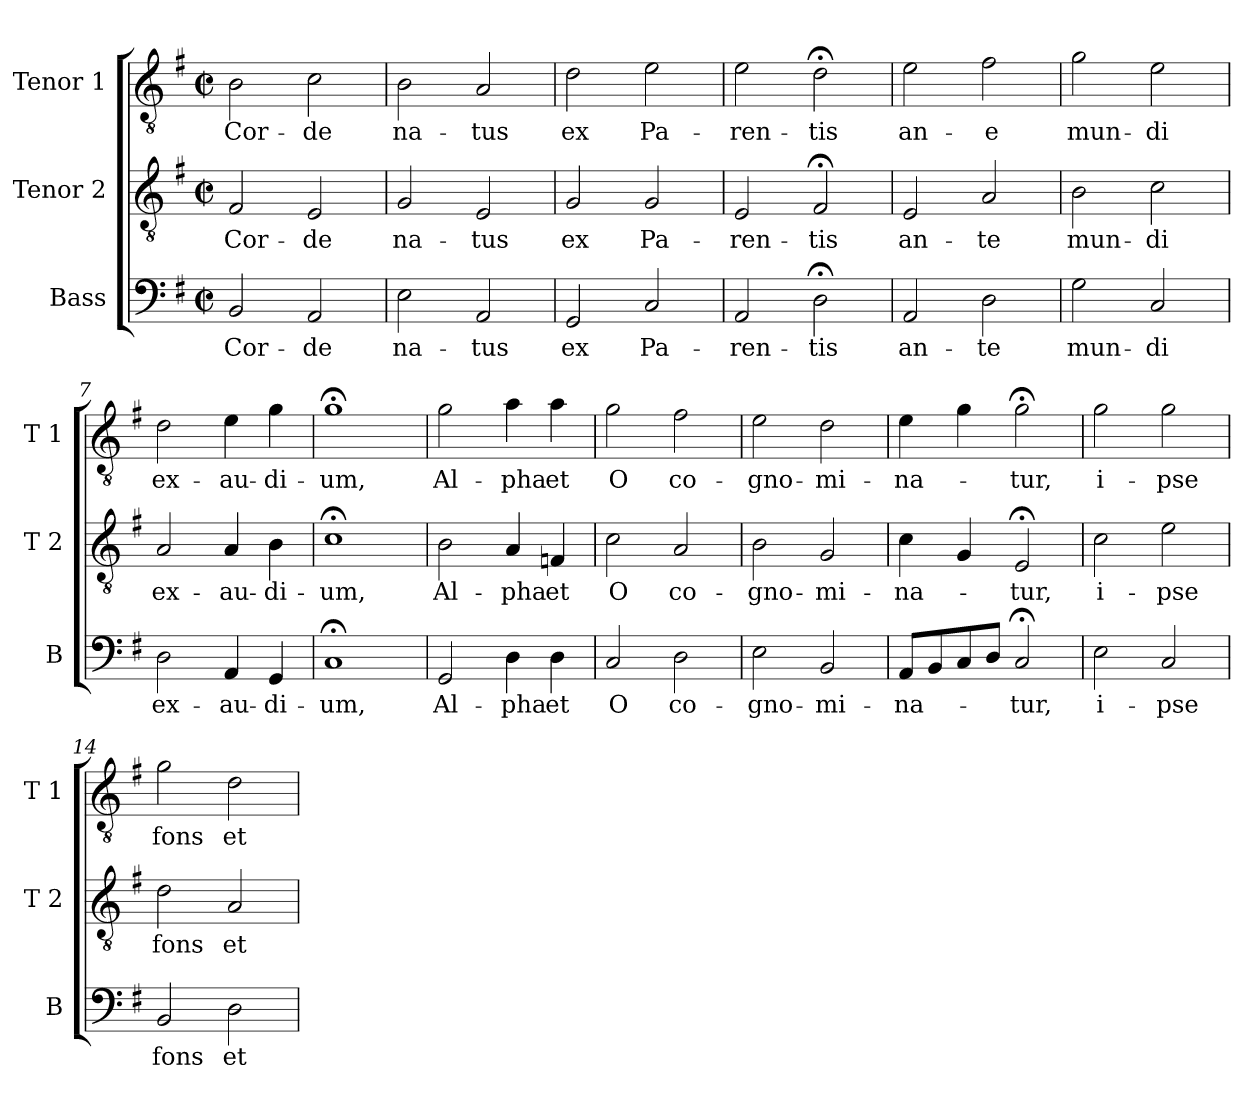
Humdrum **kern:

**kern	**text	**kern	**text	**kern	**text
*part3	*part3	*part2	*part2	*part1	*part1
*staff3	*staff3	*staff2	*staff2	*staff1	*staff1
*I"Bass	*	*I"Tenor 2	*	*I"Tenor 1	*
*I'B	*	*I'T 2	*	*I'T 1	*
*clefF4	*	*clefGv2	*	*clefGv2	*
*k[f#]	*	*k[f#]	*	*k[f#]	*
*G:	*	*G:	*	*G:	*
*M2/2	*	*M2/2	*	*M2/2	*
*met(c|)	*	*met(c|)	*	*met(c|)	*
=1	=1	=1	=1	=1	=1
!	!LO:LY:b	!	!LO:LY:b	!	!LO:LY:b
2BB/	Cor-	2F#/	Cor-	2B\	Cor-
!	!LO:LY:b	!	!LO:LY:b	!	!LO:LY:b
2AA/	-de	2E/	-de	2c\	-de
=2	=2	=2	=2	=2	=2
!	!LO:LY:b	!	!LO:LY:b	!	!LO:LY:b
2E\	na-	2G/	na-	2B\	na-
!	!LO:LY:b	!	!LO:LY:b	!	!LO:LY:b
2AA/	-tus	2E/	-tus	2A/	-tus
=3	=3	=3	=3	=3	=3
!	!LO:LY:b	!	!LO:LY:b	!	!LO:LY:b
2GG/	ex	2G/	ex	2d\	ex
!	!LO:LY:b	!	!LO:LY:b	!	!LO:LY:b
2C/	Pa-	2G/	Pa-	2e\	Pa-
=4	=4	=4	=4	=4	=4
!	!LO:LY:b	!	!LO:LY:b	!	!LO:LY:b
2AA/	-ren-	2E/	-ren-	2e\	-ren-
!	!LO:LY:b	!	!LO:LY:b	!	!LO:LY:b
2D;<\	-tis	2F#;</	-tis	2d;<\	-tis
!!LO:LB:g=z
=5	=5	=5	=5	=5	=5
!	!LO:LY:b	!	!LO:LY:b	!	!LO:LY:b
2AA/	an-	2E/	an-	2e\	an-
!	!LO:LY:b	!	!LO:LY:b	!	!LO:LY:b
2D\	-te	2A/	-te	2f#\	-e
=6	=6	=6	=6	=6	=6
!	!LO:LY:b	!	!LO:LY:b	!	!LO:LY:b
2G\	mun-	2B\	mun-	2g\	mun-
!	!LO:LY:b	!	!LO:LY:b	!	!LO:LY:b
2C/	-di	2c\	-di	2e\	-di
=7	=7	=7	=7	=7	=7
!	!LO:LY:b	!	!LO:LY:b	!	!LO:LY:b
2D\	ex-	2A/	ex-	2d\	ex-
!	!LO:LY:b	!	!LO:LY:b	!	!LO:LY:b
4AA/	-au-	4A/	-au-	4e\	-au-
!	!LO:LY:b	!	!LO:LY:b	!	!LO:LY:b
4GG/	-di-	4B\	-di-	4g\	-di-
=8	=8	=8	=8	=8	=8
!	!LO:LY:b	!	!LO:LY:b	!	!LO:LY:b
1C;<	-um,	1c;<	-um,	1g;<	-um,
=9	=9	=9	=9	=9	=9
!	!LO:LY:b	!	!LO:LY:b	!	!LO:LY:b
2GG/	Al-	2B\	Al-	2g\	Al-
!	!LO:LY:b	!	!LO:LY:b	!	!LO:LY:b
4D\	-pha	4A/	-pha	4a\	-pha
!	!LO:LY:b	!	!LO:LY:b	!	!LO:LY:b
4D\	et	4Fn/	et	4a\	et
!!LO:LB:g=z
=10	=10	=10	=10	=10	=10
!	!LO:LY:b	!	!LO:LY:b	!	!LO:LY:b
2C/	O	2c\	O	2g\	O
!	!LO:LY:b	!	!LO:LY:b	!	!LO:LY:b
2D\	co-	2A/	co-	2f#\	co-
=11	=11	=11	=11	=11	=11
!	!LO:LY:b	!	!LO:LY:b	!	!LO:LY:b
2E\	-gno-	2B\	-gno-	2e\	-gno-
!	!LO:LY:b	!	!LO:LY:b	!	!LO:LY:b
2BB/	-mi-	2G/	-mi-	2d\	-mi-
=12	=12	=12	=12	=12	=12
!	!LO:LY:b	!	!LO:LY:b	!	!LO:LY:b
8AA/L	-na-	4c\	-na-	4e\	-na-
8BB/	.	.	.	.	.
8C/	.	4G/	.	4g\	.
8D/J	.	.	.	.	.
!	!LO:LY:b	!	!LO:LY:b	!	!LO:LY:b
2C;</	-tur,	2E;</	-tur,	2g;<\	-tur,
=13	=13	=13	=13	=13	=13
!	!LO:LY:b	!	!LO:LY:b	!	!LO:LY:b
2E\	i-	2c\	i-	2g\	i-
!	!LO:LY:b	!	!LO:LY:b	!	!LO:LY:b
2C/	-pse	2e\	-pse	2g\	-pse
=14	=14	=14	=14	=14	=14
!	!LO:LY:b	!	!LO:LY:b	!	!LO:LY:b
2BB/	fons	2d\	fons	2g\	fons
!	!LO:LY:b	!	!LO:LY:b	!	!LO:LY:b
2D\	et	2A/	et	2d\	et
=	=	=	=	=	=
*-	*-	*-	*-	*-	*-
